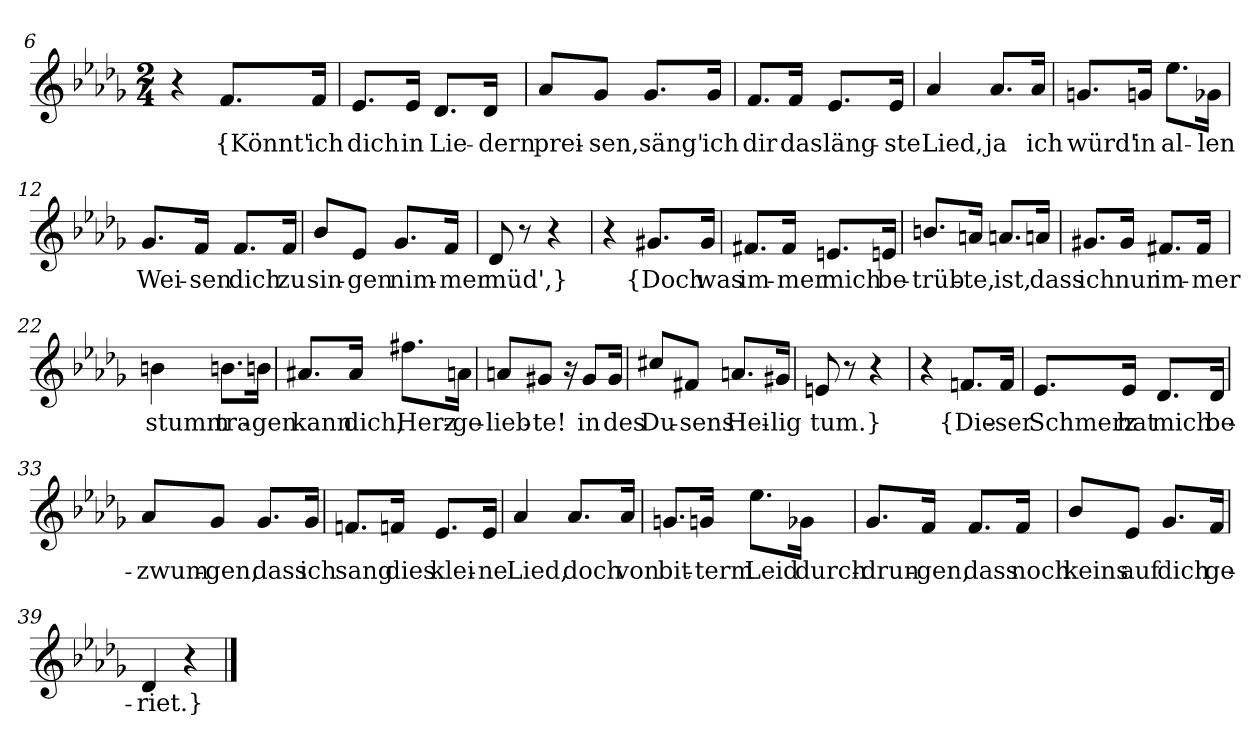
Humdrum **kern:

**kern	**text
*part1	*part1
*staff1	*staff1
*clefG2	*
*k[b-e-a-d-g-]	*
*M2/4	*
=6	=6
4r	.
8.f/L	{Könnt'
16f/Jk	ich
=7	=7
8.e-/L	dich
16e-/Jk	in
8.d-/L	Lie-
16d-/Jk	-dern
=8	=8
8a-/L	prei-
8g-/J	-sen,
8.g-/L	säng'
16g-/Jk	ich
=9	=9
8.f/L	dir
16f/Jk	das
8.e-/L	läng-
16e-/Jk	-ste
=10	=10
4a-	Lied,
8.a-/L	ja
16a-/Jk	ich
=11	=11
8.gn/L	würd'
16gn/Jk	in
8.ee-\L	al-
16g-X\Jk	-len
=12	=12
8.g-/L	Wei-
16f/Jk	-sen
8.f/L	dich
16f/Jk	zu
=13	=13
8b-/L	sin-
8e-/J	-gen
8.g-/L	nim-
16f/Jk	-mer
=14	=14
8d-	müd',}
8r	.
4r	.
=18	=18
4r	.
8.g#X/L	{Doch
16g#/Jk	was
=19	=19
8.f#X/L	im-
16f#/Jk	-mer
8.en/L	mich
16en/Jk	be-
=20	=20
8.bn/L	trüb-
16an/Jk	-te,
8.an/L	ist,
16an/Jk	dass
=21	=21
8.g#X/L	ich
16g#/Jk	nur
8.f#X/L	im-
16f#/Jk	-mer
=22	=22
4bn	stumm
8.bn\L	tra-
16bn\Jk	-gen
=23	=23
8.a#X/L	kann
16a#/Jk	dich,
8.ff#X\L	Herz-
16an\Jk	-ge-
=24	=24
8an/L	lieb-
8g#X/J	-te!
16r	.
8g#/L	in
16g#/Jk	des
=25	=25
8cc#X/L	Du-
8f#X/J	-sens
8.an/L	Hei-
16g#X/Jk	-lig
=26	=26
8en	-tum.}
8r	.
4r	.
=31	=31
4r	.
8.fn/L	{Die-
16f/Jk	-ser
=32	=32
8.e-/L	Schmerz
16e-/Jk	hat
8.d-/L	mich
16d-/Jk	be-
=33	=33
8a-/L	-zwum-
8g-/J	-gen,
8.g-/L	dass
16g-/Jk	ich
=34	=34
8.fn/L	sang
16fn/Jk	dies
8.e-/L	klei-
16e-/Jk	-ne
=35	=35
4a-	Lied,
8.a-/L	doch
16a-/Jk	von
=36	=36
8.gn/L	bit-
16gn/Jk	-term
8.ee-\L	Leid
16g-X\Jk	durch-
=37	=37
8.g-/L	-drun-
16f/Jk	-gen,
8.f/L	dass
16f/Jk	noch
=38	=38
8b-/L	keins
8e-/J	auf
8.g-/L	dich
16f/Jk	ge-
=39	=39
4d-	-riet.}
4r	.
==	==
*-	*-
